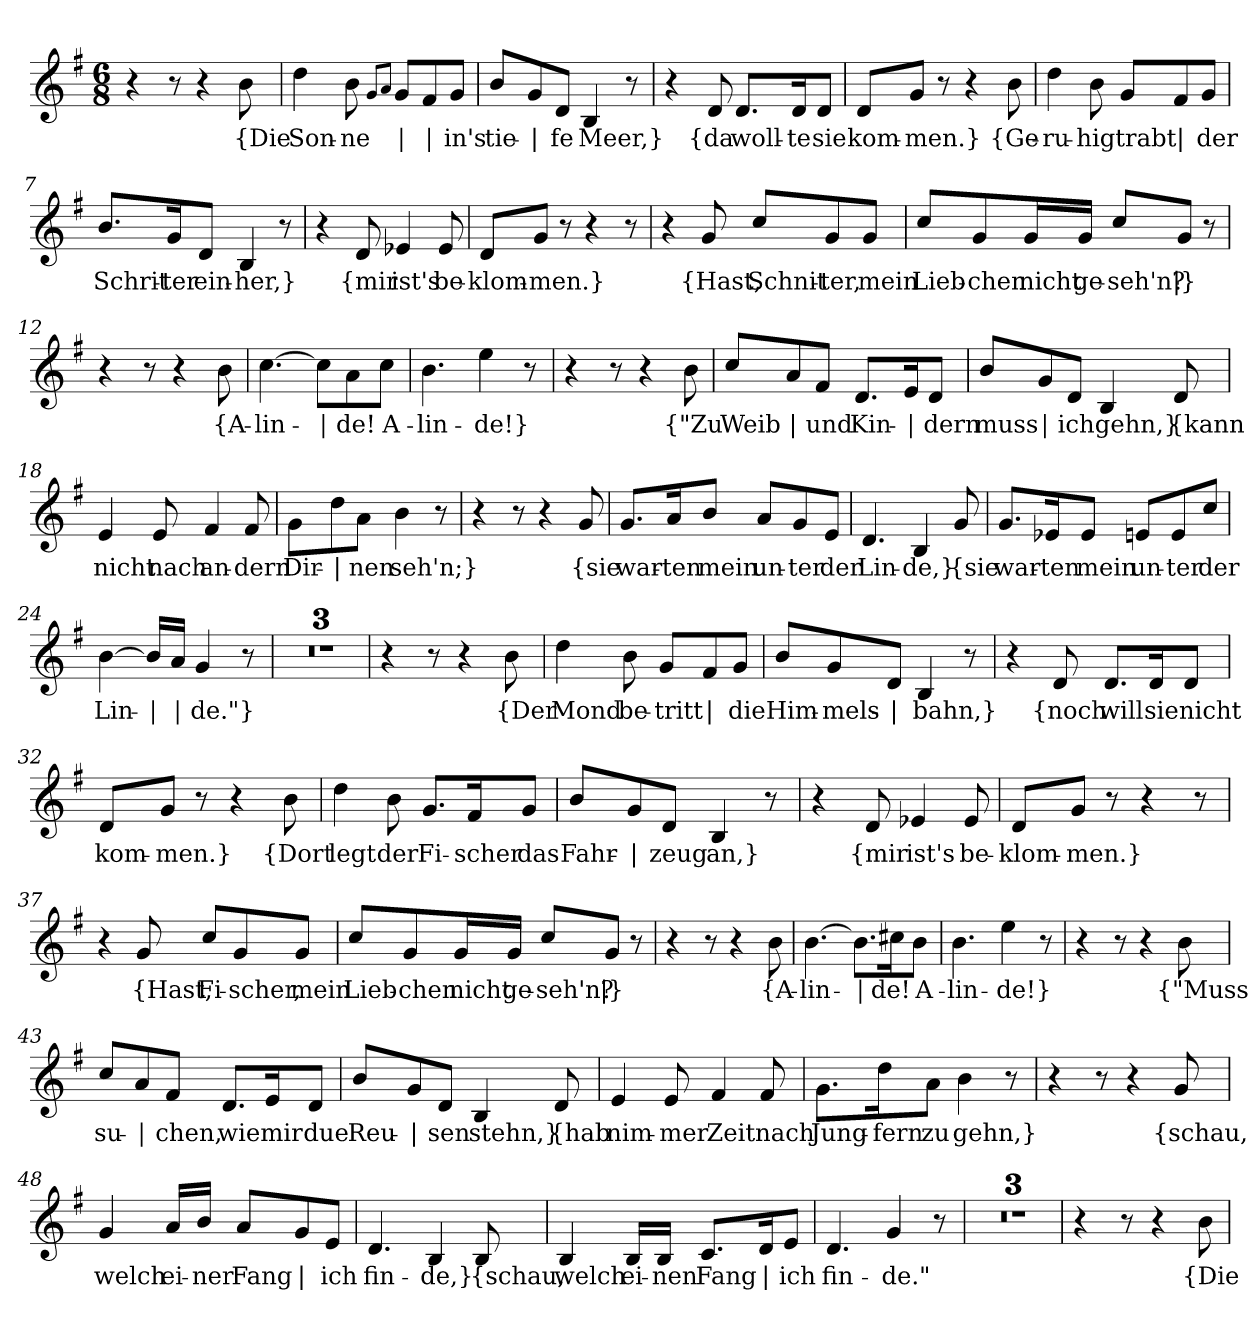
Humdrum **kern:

**kern	**text
*part1	*part1
*staff1	*staff1
*clefG2	*
*k[f#]	*
*M6/8	*
=1	=1
4r	.
8r	.
4r	.
!	!LO:LY:b
8b\	{Die
=2	=2
!	!LO:LY:b
4dd\	Son-
!	!LO:LY:b
8b\	-ne
8qg/L	.
8qa/J	.
!	!LO:LY:b
8g/L	|
!	!LO:LY:b
8f#/	|
!	!LO:LY:b
8g/J	in's
=3	=3
!	!LO:LY:b
8b/L	tie-
!	!LO:LY:b
8g/	|
!	!LO:LY:b
8d/J	-fe
!	!LO:LY:b
4B/	Meer,}
8r	.
=4	=4
4r	.
!	!LO:LY:b
8d/	{da
!	!LO:LY:b
8.d/L	woll-
!	!LO:LY:b
16d/K	-te
!	!LO:LY:b
8d/J	sie
=5	=5
!	!LO:LY:b
8d/L	kom-
!	!LO:LY:b
8g/J	-men.}
8r	.
4r	.
!	!LO:LY:b
8b\	{Ge-
=6	=6
!	!LO:LY:b
4dd\	-ru-
!	!LO:LY:b
8b\	-hig
!	!LO:LY:b
8g/L	trabt
!	!LO:LY:b
8f#/	|
!	!LO:LY:b
8g/J	der
!!LO:LB:g=z
=7	=7
!	!LO:LY:b
8.b/L	Schrit-
!	!LO:LY:b
16g/K	-ter
!	!LO:LY:b
8d/J	ein-
!	!LO:LY:b
4B/	-her,}
8r	.
=8	=8
4r	.
!	!LO:LY:b
8d/	{mir
!	!LO:LY:b
4e-X/	ist's
!	!LO:LY:b
8e-/	be-
=9	=9
!	!LO:LY:b
8d/L	-klom-
!	!LO:LY:b
8g/J	-men.}
8r	.
4r	.
8r	.
=10	=10
4r	.
!	!LO:LY:b
8g/	{Hast,
!	!LO:LY:b
8cc/L	Schnit-
!	!LO:LY:b
8g/	-ter,
!	!LO:LY:b
8g/J	mein
!!LO:LB:g=z
=11	=11
!	!LO:LY:b
8cc/L	Lieb-
!	!LO:LY:b
8g/	-chen
!	!LO:LY:b
16g/L	nicht
!	!LO:LY:b
16g/JJ	ge-
!	!LO:LY:b
8cc/L	-seh'n?
!	!LO:LY:b
8g/J	|}
8r	.
=12	=12
4r	.
8r	.
4r	.
!	!LO:LY:b
8b\	{A-
=13	=13
!	!LO:LY:b
[4.cc\	-lin-
!	!LO:LY:b
8cc\L]	|
!	!LO:LY:b
8a\	-de!
!	!LO:LY:b
8cc\J	A-
=14	=14
!	!LO:LY:b
4.b\	-lin-
!	!LO:LY:b
4ee\	-de!}
8r	.
=15	=15
4r	.
8r	.
4r	.
!	!LO:LY:b
8b\	{"Zu
=16	=16
!	!LO:LY:b
8cc/L	Weib
!	!LO:LY:b
8a/	|
!	!LO:LY:b
8f#/J	und
!	!LO:LY:b
8.d/L	Kin-
!	!LO:LY:b
16e/K	|
!	!LO:LY:b
8d/J	-dern
!!LO:LB:g=z
=17	=17
!	!LO:LY:b
8b/L	muss
!	!LO:LY:b
8g/	|
!	!LO:LY:b
8d/J	ich
!	!LO:LY:b
4B/	gehn,}
!	!LO:LY:b
8d/	{kann
=18	=18
!	!LO:LY:b
4e/	nicht
!	!LO:LY:b
8e/	nach
!	!LO:LY:b
4f#/	an-
!	!LO:LY:b
8f#/	-dern
=19	=19
!	!LO:LY:b
8g\L	Dir-
!	!LO:LY:b
8dd\	|
!	!LO:LY:b
8a\J	-nen
!	!LO:LY:b
4b\	seh'n;}
8r	.
=20	=20
4r	.
8r	.
4r	.
!	!LO:LY:b
8g/	{sie
=21	=21
!	!LO:LY:b
8.g/L	war-
!	!LO:LY:b
16a/K	-ten
!	!LO:LY:b
8b/J	mein
!	!LO:LY:b
8a/L	un-
!	!LO:LY:b
8g/	-ter
!	!LO:LY:b
8e/J	der
!!LO:LB:g=z
=22	=22
!	!LO:LY:b
4.d/	Lin-
!	!LO:LY:b
4B/	-de,}
!	!LO:LY:b
8g/	{sie
=23	=23
!	!LO:LY:b
8.g/L	war-
!	!LO:LY:b
16e-X/K	-ten
!	!LO:LY:b
8e-/J	mein
!	!LO:LY:b
8en/L	un-
!	!LO:LY:b
8e/	-ter
!	!LO:LY:b
8cc/J	der
=24	=24
!	!LO:LY:b
[4b\	Lin-
!	!LO:LY:b
16b/LL]	|
!	!LO:LY:b
16a/JJ	|
!	!LO:LY:b
4g/	-de."}
8r	.
=25	=25
2.r	.
=26	=26
2.r	.
=27	=27
2.r	.
=28	=28
4r	.
8r	.
4r	.
!	!LO:LY:b
8b\	{Der
!!LO:LB:g=z
=29	=29
!	!LO:LY:b
4dd\	Mond
!	!LO:LY:b
8b\	be-
!	!LO:LY:b
8g/L	-tritt
!	!LO:LY:b
8f#/	|
!	!LO:LY:b
8g/J	die
=30	=30
!	!LO:LY:b
8b/L	Him-
!	!LO:LY:b
8g/	-mels-
!	!LO:LY:b
8d/J	|
!	!LO:LY:b
4B/	-bahn,}
8r	.
=31	=31
4r	.
!	!LO:LY:b
8d/	{noch
!	!LO:LY:b
8.d/L	will
!	!LO:LY:b
16d/K	sie
!	!LO:LY:b
8d/J	nicht
=32	=32
!	!LO:LY:b
8d/L	kom-
!	!LO:LY:b
8g/J	-men.}
8r	.
4r	.
!	!LO:LY:b
8b\	{Dort
=33	=33
!	!LO:LY:b
4dd\	legt
!	!LO:LY:b
8b\	der
!	!LO:LY:b
8.g/L	Fi-
!	!LO:LY:b
16f#/K	-scher
!	!LO:LY:b
8g/J	das
!!LO:LB:g=z
=34	=34
!	!LO:LY:b
8b/L	Fahr-
!	!LO:LY:b
8g/	|
!	!LO:LY:b
8d/J	-zeug
!	!LO:LY:b
4B/	an,}
8r	.
=35	=35
4r	.
!	!LO:LY:b
8d/	{mir
!	!LO:LY:b
4e-X/	ist's
!	!LO:LY:b
8e-/	be-
=36	=36
!	!LO:LY:b
8d/L	-klom-
!	!LO:LY:b
8g/J	-men.}
8r	.
4r	.
8r	.
=37	=37
4r	.
!	!LO:LY:b
8g/	{Hast,
!	!LO:LY:b
8cc/L	Fi-
!	!LO:LY:b
8g/	-scher,
!	!LO:LY:b
8g/J	mein
!!LO:LB:g=z
=38	=38
!	!LO:LY:b
8cc/L	Lieb-
!	!LO:LY:b
8g/	-chen
!	!LO:LY:b
16g/L	nicht
!	!LO:LY:b
16g/JJ	ge-
!	!LO:LY:b
8cc/L	-seh'n?
!	!LO:LY:b
8g/J	|}
8r	.
=39	=39
4r	.
8r	.
4r	.
!	!LO:LY:b
8b\	{A-
=40	=40
!	!LO:LY:b
[4.b\	-lin-
!	!LO:LY:b
8.b\L]	|
!	!LO:LY:b
16cc#X\K	-de!
!	!LO:LY:b
8b\J	A-
=41	=41
!	!LO:LY:b
4.b\	-lin-
!	!LO:LY:b
4ee\	-de!}
8r	.
=42	=42
4r	.
8r	.
4r	.
!	!LO:LY:b
8b\	{"Muss
!!LO:LB:g=z
=43	=43
!	!LO:LY:b
8cc/L	su-
!	!LO:LY:b
8a/	|
!	!LO:LY:b
8f#/J	-chen,
!	!LO:LY:b
8.d/L	wie
!	!LO:LY:b
16e/K	mir
!	!LO:LY:b
8d/J	due
=44	=44
!	!LO:LY:b
8b/L	Reu-
!	!LO:LY:b
8g/	|
!	!LO:LY:b
8d/J	-sen
!	!LO:LY:b
4B/	stehn,}
!	!LO:LY:b
8d/	{hab
=45	=45
!	!LO:LY:b
4e/	nim-
!	!LO:LY:b
8e/	-mer
!	!LO:LY:b
4f#/	Zeit
!	!LO:LY:b
8f#/	nach
=46	=46
!	!LO:LY:b
8.g\L	Jung-
!	!LO:LY:b
16dd\K	-fern
!	!LO:LY:b
8a\J	zu
!	!LO:LY:b
4b\	gehn,}
8r	.
=47	=47
4r	.
8r	.
4r	.
!	!LO:LY:b
8g/	{schau,
!!LO:LB:g=z
=48	=48
!	!LO:LY:b
4g/	welch
!	!LO:LY:b
16a/LL	ei-
!	!LO:LY:b
16b/JJ	-ner
!	!LO:LY:b
8a/L	Fang
!	!LO:LY:b
8g/	|
!	!LO:LY:b
8e/J	ich
=49	=49
!	!LO:LY:b
4.d/	fin-
!	!LO:LY:b
4B/	-de,}
!	!LO:LY:b
8B/	{schau,
=50	=50
!	!LO:LY:b
4B/	welch
!	!LO:LY:b
16B/LL	ei-
!	!LO:LY:b
16B/JJ	-nen
!	!LO:LY:b
8.c/L	Fang
!	!LO:LY:b
16d/K	|
!	!LO:LY:b
8e/J	ich
=51	=51
!	!LO:LY:b
4.d/	fin-
!	!LO:LY:b
4g/	-de."
8r	.
=52	=52
2.r	.
=53	=53
2.r	.
=54	=54
2.r	.
!!LO:PB:g=z
=55	=55
4r	.
8r	.
4r	.
!	!LO:LY:b
8b\	{Die
=	=
*-	*-
